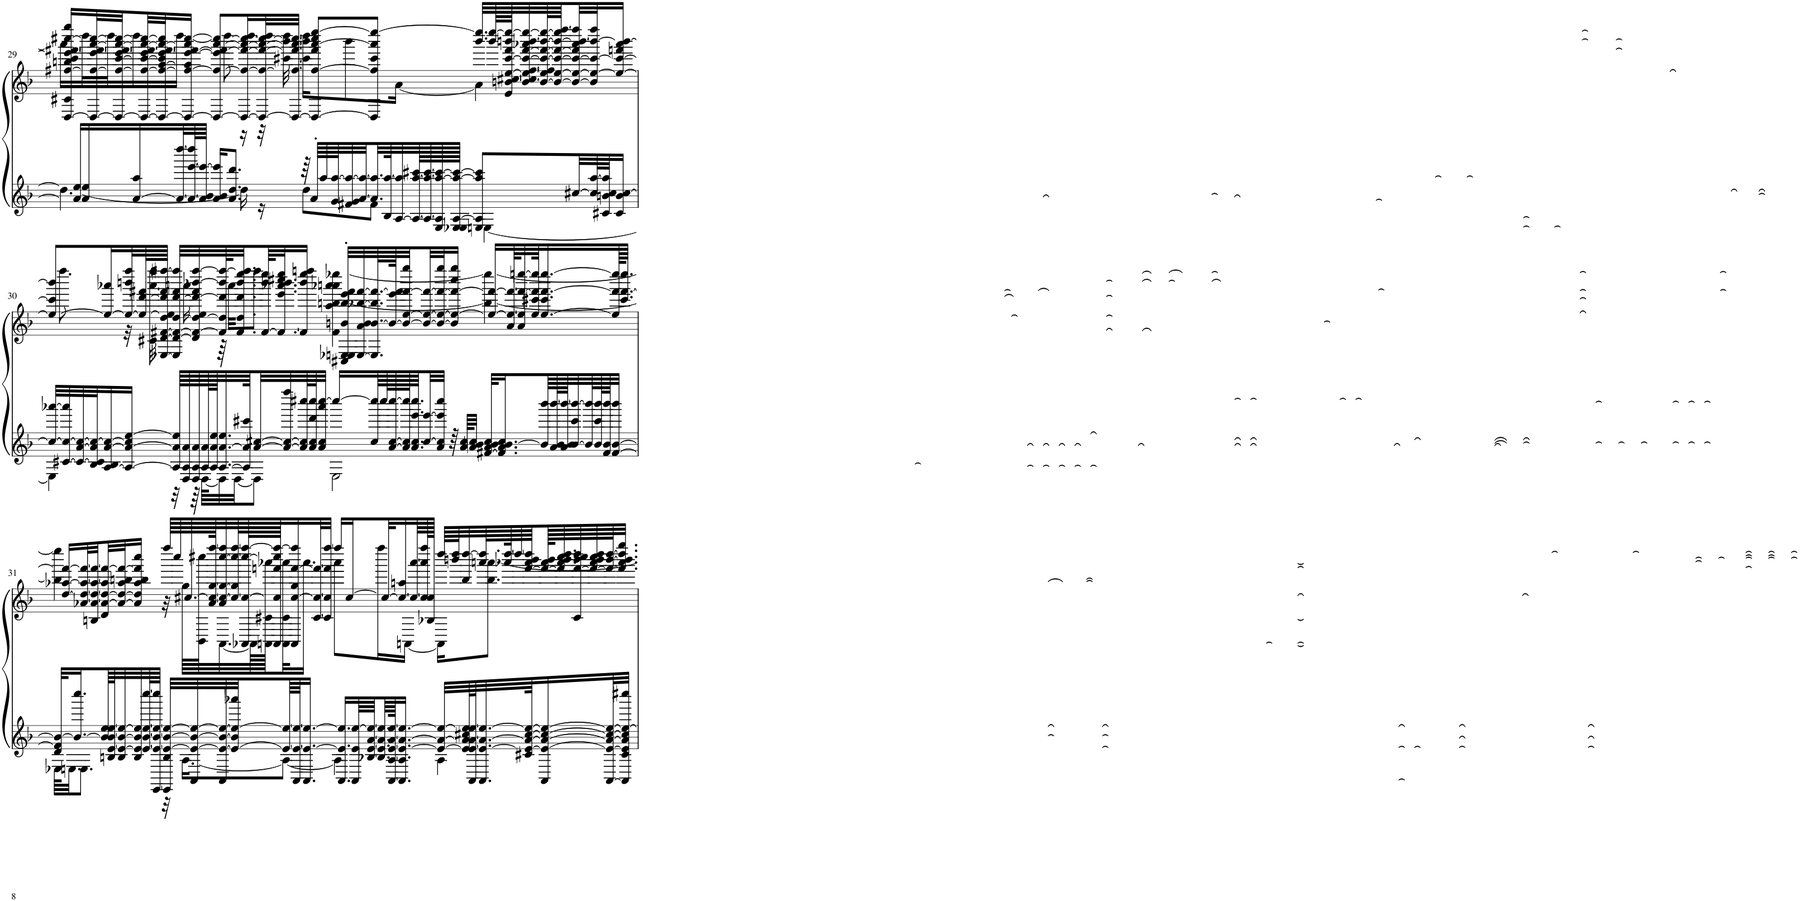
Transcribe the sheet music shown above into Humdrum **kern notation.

**kern	**kern
*part1	*part1
*staff2	*staff1
*I"Piano	*
*I'Pno.	*
!!LO:PB:g=z
*clefG2	*clefG2
*k[b-]	*k[b-]
*M4/4	*M4/4
=29	=29
*^	*^
16a/_ 16ee/]LL	[4.dd\	[16D/ 16c#X/ [16ff#X/ 16bbn/ 16ccc/ 16eee/_ [16fff#X/ [16cccc#X/ 16gggg/LL	16aaa\LL]
16a/] 16ee/	.	32D/_ 32ff#/_ 32eee/_ 32fff#/_ [32aaa/ 32cccc#/_L	32dddd\L
.	.	32D/_ 32ff#/_ [32ccc/ 32eee/_ 32fff#/_ 32aaa/_ 32cccc#/_	32dddd\J
[16a/ 16aa/	.	32D/_ 32ff#/_ 32ccc/_ 32eee/] 32fff#/_ 32aaa/_ 32cccc#/_	16dddd\
.	.	32D/_ 32ff#/_ [32aa/ 32ccc/] [32eee/ 32fff#/_ 32aaa/_ 32cccc#/]J	.
32a/_ [32dddd/L	.	16D/_ 16ff#/_ 16aa/] 16eee/_ 16fff#/_ 16aaa/] [16cccc#/JJ	[16dddd\JJ
64a/_ [64eee/ 64dddd/]L	.	.	.
64a/] [64b-/ 64eee/_JJJJ	.	.	.
[16a/ 16b-/] 16eee/]KL	.	8D/_ 8ff#/_ 8eee/] 8fff#/_ [8aaa/ 8cccc#/_L	8dddd\]
8.a/] 8.dd/ 8.ddd/J	.	.	.
.	16dd\]	16D/_ 16ff#/_ 16fff#/_ 16aaa/_ 16cccc#/_ 16dddd/L	16r
.	16r	32D/_ 32ff#/_ 32fff#/_ 32aaa/_ 32cccc#/_ 32dddd/L	32r
.	.	32D/_ 32ff#/_ 32fff#/_ 32aaa/_ 32cccc#/_JJJ	[32ccc#X\ [32bbb-\ [32dddd\
64r	8dd\L	8D/_ 8ff#/_ 8fff#/] 8aaa/_ 8cccc#/] [8eeee/L	16ccc#\] 16bbb-\] 16dddd\]KL
64a'/LLLL	.	.	.
64aa/	.	.	.
[64g/ [64aa/J	.	.	.
32f#X/ 32g/] 32aa/_	.	.	8bbb-\
[32a/ 32aa/_	.	.	.
32.a/] 32.aa/_	8f#\J	8D/] 8ff#/] 8ccc#/ 8aaa/] 8eeee/_J	.
64B-/ 64aa/_K	.	.	.
[32A/ 32aa/_	.	.	[16a\Jk
128A/_ 128aa/_ 128ccc#X/LL	.	.	.
128A/_ 128aa/_ [128ccc#/	.	.	.
[128E/ 128A/_ 128aa/_ 128ccc#/_	.	.	.
[128E-X/ 128E/] 128A/_ 128aa/_ 128ccc#/_JJJJJ	.	.	.
8E-/] 8A/] 8aa/] 8ccc#/]L	[4En\	[32.bbb-/ 32.eeee/_LLL	4a\]
.	.	128bbb-/] 128eeee/_LL	.
.	.	128e/ [128bn/ [128cc#X/ [128ee/ [128ccc#/ [128fff#/ [128bbbn/ 128eeee/_JJ	.
.	.	32b/_ 32cc#/] 32ee/_ [32ff#/ 32ccc#/_ 32fff#/_ 32aaa-X/ 32bbb/_ 32eeee/_	.
.	.	64b/_ 64ee/_ 64ff#/] 64ccc#/_ 64fff#/_ 64bbb/_ 64eeee/_L	.
.	.	64b/_ 64ee/_ 64ccc#/_ 64fff#/_ 64bbb/_ 64eeee/] [64ffff/J	.
[32cc#X/LL	.	32b/_ 32ee/_ 32ccc#/_ 32fff#/] 32aaa-/ 32bbb/_ 32ffff/]	.
64cc#/_ [64aa/L	.	32b/] 32ee/_ 32ccc#/_ 32bbb/_ 32ffff/J	.
64c#X/ [64bn/ 64cc#/_ 64aa/]JJ	.	.	.
16c#/ 16b/] 16cc#/_JJ	.	16ee/_ 16ccc#/_ 16fffn/ 16aaa-/ 16bbb/_JJ	.
!!LO:LB:g=z	!!
=30	=30	=30	=30
32cc#/_ [32aaa-X/LLL	4E\]	8ee/_ 8ccc#/] 8bbb/]L	8.ffff\
[32c#X/ 32cc#/_ 32aaa-/]	.	.	.
32c#/_ [32a/ 32cc#/_	.	.	.
[32B-/ 32c#/] 32a/] 32cc#/_J	.	.	.
[16A/ 16B-/] [16a/ 16cc#/_	.	16ee/_ 16aaa-X/L	.
16A/_ 16a/_ 16cc#/] [16ee/JJ	.	32ee/_ 32bbbn/ 32ffff/L	32r
.	.	64ee/_ [64ddd/ [64fff#X/L	32c#X\ 32aaa-\ 32ffff\
.	.	[64E-X/ [64d/ [64f#X/ [64dd/ 64ee/] 64ddd/_ 64fff#/_ [64ffff#X/JJJJ	.
64A/_ 64a/_ 64ee/]LLLL	32r	32E-/] 32d/_ 32f#/_ 32dd/_ 32ddd/_ 32fff#/_ 32ffff#/]LLL	16aaan\
64D/ 64A/_ 64a/_	.	.	.
64D/ 64A/_ 64a/_	64r	32d/] 32f#/_ 32dd/_ 32ee/ 32ddd/_ 32fff#/] [32bbb-X/ [32ffff#/	.
128A/_ 128a/_L	[64D\KLLL	.	.
128A/_ 128a/] [128ee/JJ	.	.	.
32.A/_ [32.a/ 32.ee/]	32D\]	64f#/_ 64dd/_ 64ddd/_ 64bbb-/_ 64ffff#/_K	64r
.	.	32.f#/_ 32.dd/] 32.ddd/] 32.bbb-/_ [32.eeee/ 32.ffff#/]	32.aaa\KKL
.	[32D\JJ	.	.
64A/] 64a/_ 64ccc#X/K	.	.	.
32a/_ [32cc#X/	8D\J]	64f#/_ 64bbb-/_ 64eeee/_K	8ffff#\J
.	.	32.f#/_ 32.eee/ 32.aaa-X/ 32.bbb-/_ 32.cccc#X/ 32.eeee/_J	.
32a/_ 32cc#/_ 32ffff/	.	.	.
64a/_ 64cc#/_ [64cccc#X/L	.	16f#/] 16bbb-/] 16eeee/] 16ffffn/JJ	.
64a/_ 64cc#/_ 64ddd/ 64cccc#/_J	.	.	.
32a/] 32cc#/] 32aaa-/ 32cccc#/_JJJ	.	.	.
16cccc#/LL_	2E\	32C#X/' 32E-X/' 32En/' 32bn/' 32bb-/' 32eee/' 32fff#/'LLL	4f#\ 4aa\ [4bbn\ 4aaa-X\ 4aaan\ [4eeee-X\
.	.	[32E/ 32a/ [32b/ [32bb-X/ [32fff#/	.
64cc#/ 64cccc#/_LL	.	64.E/] 64.b/_ 64.bb-/] 64.fff#/_L	.
128cccc#/L_	.	.	.
[128a/ [128cc#/ 128cccc#/_	.	128b/_ 128eee/ 128fff#/_JK	.
128a/_ 128cc#/] 128cccc#/]J	.	32b/_ [32ee/ 32fff#/_ 32gggg/	.
64.a/] [64.cc#/ 64.eee/ 64.cccc#/J	.	.	.
32cc#/_ [32eee/	.	32b/_ 32ee/_ 32fff#/_	.
32a/ 32cc#/] 32eee/] 32cccc#/JJJ	.	32b/_ 32ee/_ 32fff#/_ 32gggg/J	.
64r	.	16b/] 16ee/_ 16fff#/_ 16cccc#/ 16gggg/JJ	.
64a/ 64cc#/KLLL	.	.	.
[32a/ [32bn/ [32cc#/JJJ	.	.	.
[32f#X/ 32a/] 32b/_ 32cc#/_KLL	.	16ee/_ 16fff#/_LL	4bb\_ 4eeee-\_
16.f#/] 16.a/ 16.b/_ 16.cc#/]	.	.	.
.	.	64a/ 64ee/_ 64fff#/_KL	.
.	.	32a/ 32ee/] 32fff#/_ [32eeeen/	.
.	.	[64ee/ [64ccc#X/ 64fff#/_ 64eeee/_JK	.
64b/_ [64bbb-/LL	.	16.ee/_ 16.ccc#/] 16.fff#/_ 16.eeee/_	.
128a/ 128b/_ 128bbb-/_L	.	.	.
128a/ 128b/_ 128bbb-/_JJ	.	.	.
32b/_ 32ccc#/ 32bbb-/_	.	.	.
64b/_ 64bbb-/_L	.	.	.
128b/_ 128ccc#/ 128bbb-/_L	.	.	.
128f#/ 128b/_ 128bbb-/_JJ	.	.	.
[32f#/ 32b/_ 32bbb-/]JJJ	.	128ee/] 128fff#/_ 128eeee/_KLL	.
.	.	64.ccc#/ 64.fff#/_ 64.eeee/]JJJJ	.
!!LO:LB:g=z	!!
=31	=31	=31	=31
32d/ 32f#/] 32b/_KLL	64E-X\KLLL	[16dd/ [16aa-X/ 16fff#/_LL	4bb\] 4eeee-\]
.	32.En\JJ	.	.
16.b/_ 16.cccc/	.	.	.
.	8.E\J	[32a-X/ 32dd/_ 32aa-/_ 32fff#/_L	.
.	.	32Bn/ 32a-/_ 32dd/_ 32aa-/_ 32fff#/_	.
64b/_ [64ee/LL	.	32d/ 32a-/_ 32dd/_ 32aa-/_ 32fff#/_	.
64Bn/ [64e/ 64b/_ 64ee/_J	.	.	.
32B/ 32e/_ 32b/_ 32ee/_	.	32a-/_ 32dd/_ 32aa-/_ [32bbn/ 32fff#/_J	.
32B/ 32e/_ 32b/_ 32ee/_	.	16a-/] 16dd/] 16aa-/] 16bb/] 16fff#/] 16cccc/JJ	.
64e/_ 64b/_ 64ee/_ [64cccc/L	.	.	.
[64EE/ 64e/_ 64b/_ 64ee/_ 64cccc/]JJJJ	.	.	.
32EE/] 32B/ 32e/_ 32b/_ 32ee/_LLL	32r	64ffff/LLLL	32r
.	.	64cccc/	.
32AA/ 32e/_ 32b/_ 32ee/_	[16.A\KL	[64.cc#X/	64gg\LLLL
.	.	.	64BB-\ 64cccc#X\J
.	.	[128a-/ 128cc#/_ [128gg/ [128ffff/JK	.
32AA/ 32e/_ 32b/_ 32ee/_	.	32a-/] 32cc#/_ 32gg/_ [32cccc#/ 32ffff/]	[32.AA\
32e/_ 32b/] 32ee/_ 32aaa-X/	.	64cc#/_ 64gg/] 64cccc#/_ [64ffff/L	.
.	.	[128AA-X/ 128cc#/_ 128cccc#/_ 128ffff/_L	128AA\LL]
.	.	128AA-/_ 128cc#/_ [128fffn/ 128cccc#/] 128ffff/_JJJ	[128AAn\ [128c#X\ [128aaa-X\JJ
64e/_ 64ee/_L	8A\J_	16AA-/] 16cc#/_ 16gg/ 16fff/_ 16ffff/]	32AA\] 32c#\] 32aaa-\]J
64AA/ 64e/_ 64ee/_JJ	.	.	.
16.AA/ 16.e/_ 16.ee/_JJ	.	.	16.aaa-\JJ
.	.	[32c#/ 32cc#/_ 32fff/_L	.
.	.	32c#/] 32cc#/] 32fff/] [32ffff/JJJ	.
[16.AA/ 16.e/_ 16.ee/_LL	4A\]	16ffff/LL]	8aaa-\L
.	.	[16cc#/	.
64AA/] 64e/_ 64ee/_LL	.	.	.
[64B-X/ 64e/_ [64a/ 64ee/_	.	.	.
64.B-/] 64.e/_ 64.a/_ 64.ee/_	.	32cc#/K_	16ffff\L
[128AA/ [128A/ 128e/_ 128a/_ 128ee/_JJK	.	.	.
16.AA/] 16.A/] 16.e/_ 16.a/_ 16.ee/_JJ	.	16cc#/_ 16aan/	.
.	.	.	[16AAn\JJ
.	.	64cc#/_ [64aaa-/LL	.
.	.	128cc#/_ 128aaa-/] 128ffff/L	.
.	.	128B-X/ 128cc#/]JJJJJ	.
32e/_ 32a/_ 32ee/_LLL	4A\	[64dddd/LLLL	16AA\KL]
.	.	64bbbn/ 64dddd/]J	.
64e/_ 64a/_ 64cc#X/ 64ee/_L	.	32bb/ [32dddd/	.
64AA/ 64e/_ 64a/_ 64ee/_J	.	.	.
32.AA/ 32.e/_ 32.a/_ 32.ee/_	.	64.aaa-/ 64.dddd/_L	8.bb\ [8.aaan\J
.	.	128aaa-X/ 128dddd/_K	.
.	.	64dddd/_	.
64c#X/ 64e/_ 64a/_ [64cc#/ 64ee/_JK	.	[64fff/ [64aaa-/ [64bbb/ 64dddd/]	.
16AA/ 16e/_ 16a/_ 16cc#/_ 16ee/_	.	128fff/_ 128aaa-/] 128bbb/_K	.
.	.	64.fff/_ 64.aaa-/ 64.bbb/_ [64.cccc#/ [64.dddd/	.
.	.	64c#/ 64fff/_ 64bbb/_ 64cccc#/_ 64dddd/_	.
.	.	64fff/_ 64aaa-/ 64bbb/_ 64cccc#/] 64dddd/_	.
[32AA/ 32e/_ 32a/_ 32cc#/_ 32ee/_L	.	64fff/_ 64bbb/_ 64dddd/_J	.
.	.	32.fff/] 32.aaa-/ 32.bbb/] 32.dddd/] 32.gggg/JJJ	.
32AA/] 32c#/ 32e/] 32a/] 32cc#/] 32ee/_ 32cccc#X/JJJ	.	.	.
*v	*v	*	*
*	*v	*v
=	=
*-	*-
